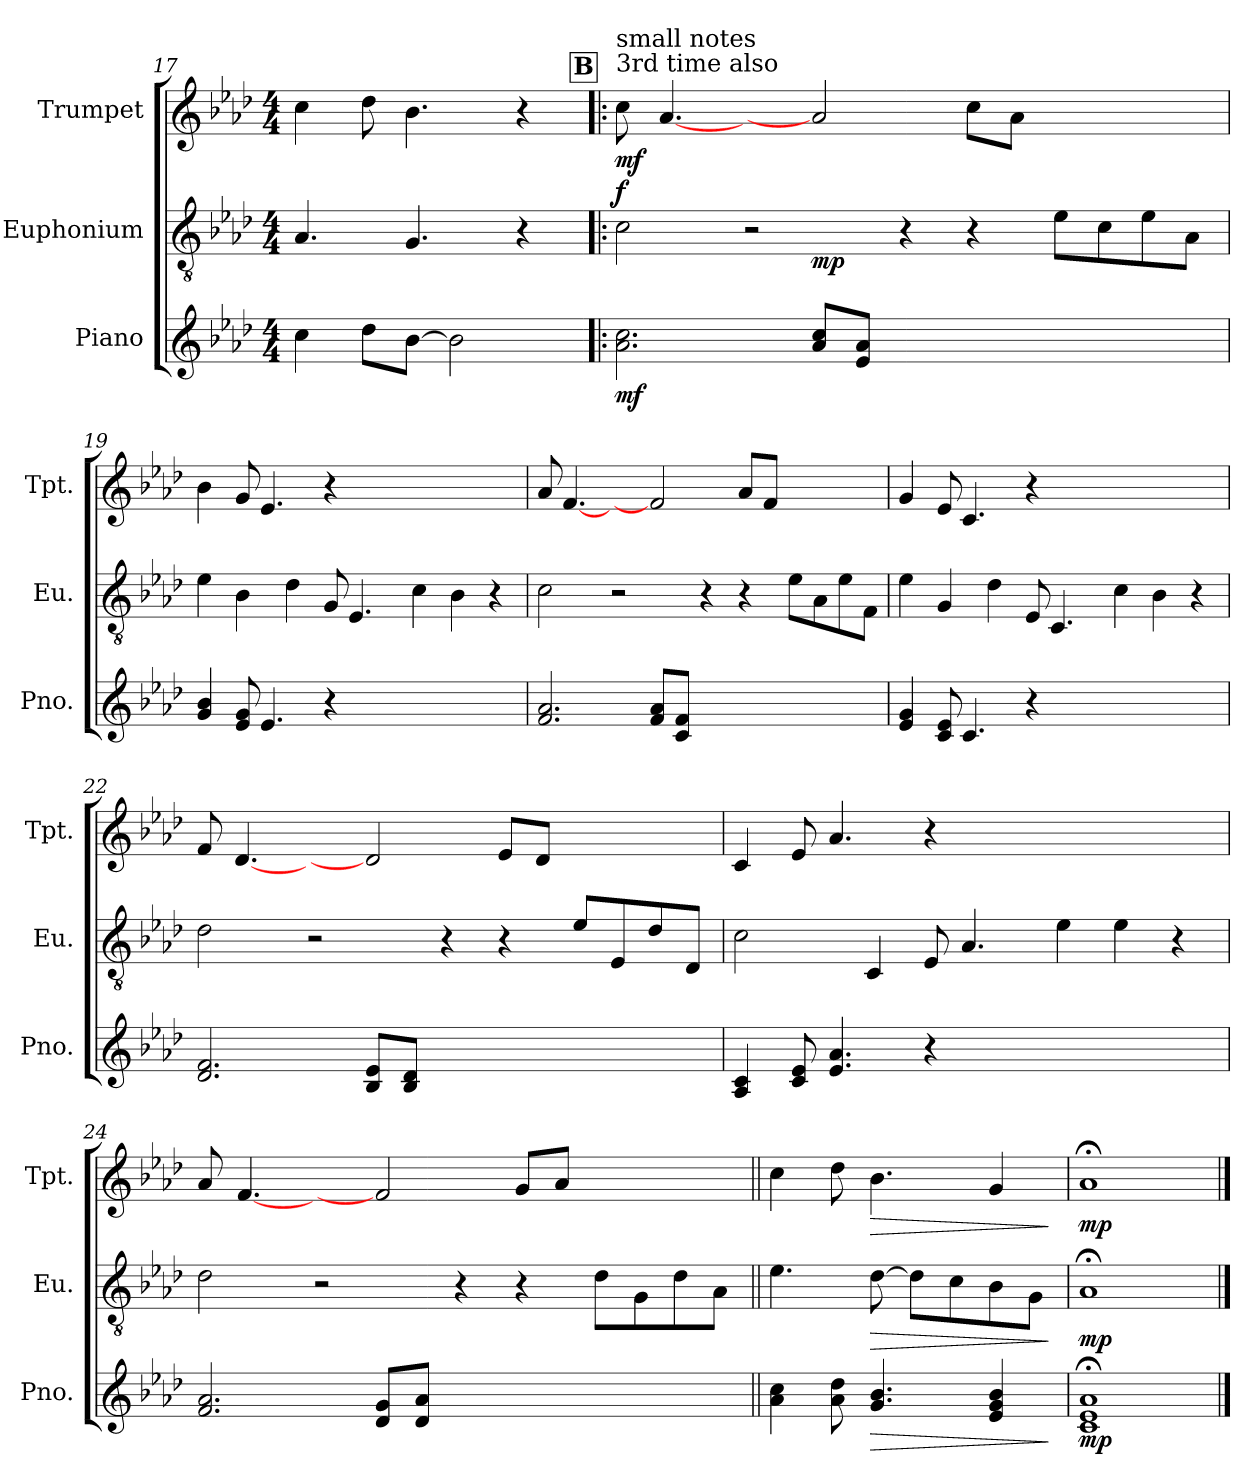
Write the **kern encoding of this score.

**kern	**dynam	**kern	**dynam	**kern	**dynam
*part3	*part3	*part2	*part2	*part1	*part1
*staff3	*staff3	*staff2	*staff2	*staff1	*staff1
*I"Piano	*	*I"Euphonium	*	*I"Trumpet	*
*I'Pno.	*	*I'Eu.	*	*I'Tpt.	*
*clefG2	*	*clefGv2	*	*clefG2	*
*	*	*ITrd1c2	*	*ITrd1c2	*
*k[b-e-a-d-]	*	*k[b-e-a-d-g-c-]	*	*k[b-e-a-d-g-c-]	*
*M4/4	*	*M4/4	*	*M4/4	*
=17	=17	=17	=17	=17	=17
4cc	.	4.G-	.	4b-	.
8dd-L	.	.	.	8cc-	.
[8b-J	.	4.F	.	4.a-	.
2b-]	.	.	.	.	.
.	.	4r	.	4r	.
!!LO:REH:place=s1:a:B:fs=14:t=B
=18!|:	=18!|:	=18!|:	=18!|:	=18!|:	=18!|:
!	!	!	!	!LO:TX:a:t=3rd time also	!
!	!	!	!	!LO:TX:a:t=small notes	!
!	!	!LO:TX:a:t=3rd time small notes	!	!	!
!	!LO:DY:b	!	!LO:DY:a	!	!LO:DY:b
*	*	*^	*	*	*
2.a- 2.cc	mf	2B-!	2.ryy	f	8b-	mf
.	.	.	.	.	[4.g-	.
.	.	2r	.	.	4ryy	.
!	!	!	!	!LO:DY:b	!	!
8a- 8ccL	.	.	1ryy	mp	2g-]	.
8e- 8a-J	.	.	.	.	.	.
1ryy	.	4r	.	.	.	.
.	.	4r	.	.	8b-!L	.
.	.	.	.	.	8g-!J	.
.	.	8d-!L	.	.	2ryy	.
.	.	8B-L	.	.	.	.
.	.	8d-!J	4ryy	.	.	.
.	.	8G-J	.	.	.	.
*	*	*v	*v	*	*	*
=19	=19	=19	=19	=19	=19
4g 4b-	.	4d-!	.	4a-!	.
8e- 8g	.	4A-	.	8f!	.
4.e-	.	.	.	4.d-!	.
.	.	4c-!	.	.	.
4r	.	8F	.	4r	.
.	.	4.D-	.	.	.
1ryy	.	.	.	1ryy	.
.	.	4B-!	.	.	.
.	.	4A-!	.	.	.
.	.	4r	.	.	.
=20	=20	=20	=20	=20	=20
2.f 2.a-	.	2B-!	.	8g-	.
.	.	.	.	[4.e-	.
.	.	2r	.	4ryy	.
8f 8a-L	.	.	.	2e-]	.
8c 8fJ	.	.	.	.	.
1ryy	.	4r	.	.	.
.	.	4r	.	8g-!L	.
.	.	.	.	8e-!J	.
.	.	8d-!L	.	2ryy	.
.	.	8G-L	.	.	.
.	.	8d-!J	.	.	.
.	.	8E-J	.	.	.
=21	=21	=21	=21	=21	=21
4e- 4g	.	4d-!	.	4f!	.
8c 8e-	.	4F	.	8d-!	.
4.c	.	.	.	4.B-!	.
.	.	4c-!	.	.	.
4r	.	8D-	.	4r	.
.	.	4.BB-	.	.	.
1ryy	.	.	.	1ryy	.
.	.	4B-!	.	.	.
.	.	4A-!	.	.	.
.	.	4r	.	.	.
=22	=22	=22	=22	=22	=22
2.d- 2.f	.	2c-!	.	8e-	.
.	.	.	.	[4.c-	.
.	.	2r	.	4ryy	.
8B- 8e-L	.	.	.	2c-]	.
8B- 8d-J	.	.	.	.	.
1ryy	.	4r	.	.	.
.	.	4r	.	8d-!L	.
.	.	.	.	8c-!J	.
.	.	8d-!L	.	2ryy	.
.	.	8D-L	.	.	.
.	.	8c-!J	.	.	.
.	.	8C-J	.	.	.
=23	=23	=23	=23	=23	=23
4A- 4c	.	2B-!	.	4B-!	.
8c 8e-	.	.	.	8d-!	.
4.e- 4.a-	.	.	.	4.g-!	.
.	.	4BB-	.	.	.
4r	.	8D-	.	4r	.
.	.	4.G-	.	.	.
1ryy	.	.	.	1ryy	.
.	.	4d-!	.	.	.
.	.	4d-!	.	.	.
.	.	4r	.	.	.
=24	=24	=24	=24	=24	=24
2.f 2.a-	.	2c-!	.	8g-	.
.	.	.	.	[4.e-	.
.	.	2r	.	4ryy	.
8d- 8gL	.	.	.	2e-]	.
8d- 8a-J	.	.	.	.	.
1ryy	.	4r	.	.	.
.	.	4r	.	8f!L	.
.	.	.	.	8g-!J	.
.	.	8c-!L	.	2ryy	.
.	.	8FL	.	.	.
.	.	8c-!J	.	.	.
.	.	8G-J	.	.	.
=35||	=35||	=35||	=35||	=35||	=35||
4a- 4cc	.	4.d-	.	4b-	.
8a- 8dd-	.	.	.	8cc-	.
!	!LO:HP:b	!	!LO:HP:b	!	!LO:HP:b
4.g 4.b-	>	[8c-	>	4.a-	>
.	.	8c-L]	.	.	.
.	.	8B-	.	.	.
4e- 4g 4b-	.	8A-	.	4f	.
.	.	8FJ	.	.	.
.	]	.	]	.	]
=36	=36	=36	=36	=36	=36
!	!LO:DY:b	!	!LO:DY:b	!	!LO:DY:b
1c;< 1e-;< 1a-;<	mp	1G-;<	mp	1g-;<	mp
==	==	==	==	==	==
*-	*-	*-	*-	*-	*-
